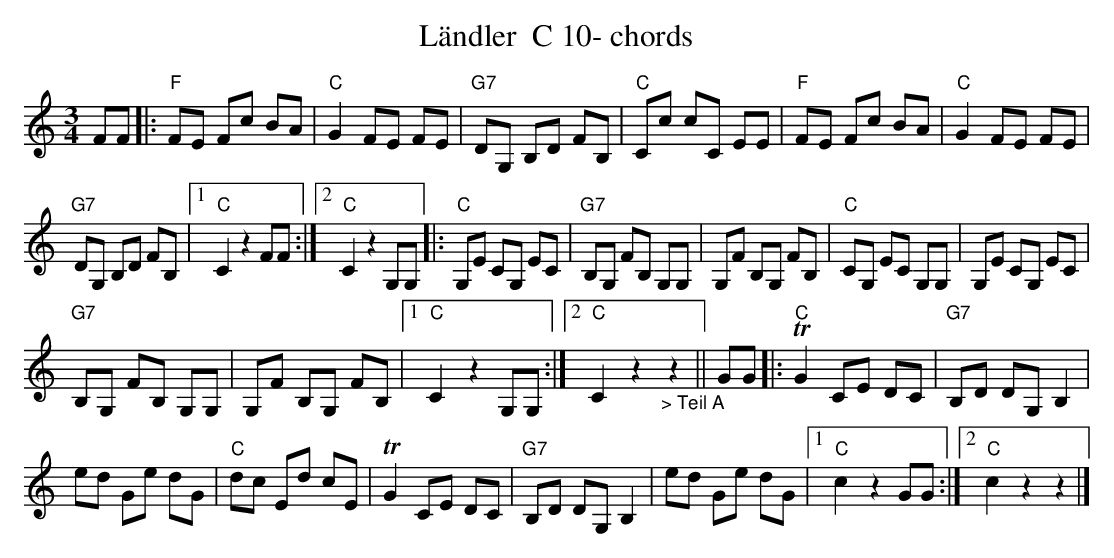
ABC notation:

X:1
T:L\"andler  C 10- chords
M:3/4
L:1/8
K:Cmaj%%MIDI gchordon
FF |: "F"FE Fc BA | "C"G2 FE FE | "G7"DG, B,D FB, | "C"Cc cC EE | "F"FE Fc BA | "C"G2 FE FE |
"G7"DG, B,D FB, |1 "C"C2z2FF :|2 "C"C2z2 G,G, |: "C"G,E CG, EC | "G7"B,G, FB, G,G, | G,F B,G, FB, | "C"CG, EC G,G, | G,E CG, EC |
"G7"B,G, FB, G,G, | G,F B,G, FB, |1 "C"C2z2G,G, :|2 "C"C2z2"_> Teil A"z2 || GG |: "C"TG2 CE DC | "G7"B,D DG, B,2 |
ed Ge dG | "C"dc Ed cE | TG2 CE DC | "G7"B,D DG, B,2 | ed Ge dG |1 "C"c2z2GG :|2 "C"c2 z2z2 |]
